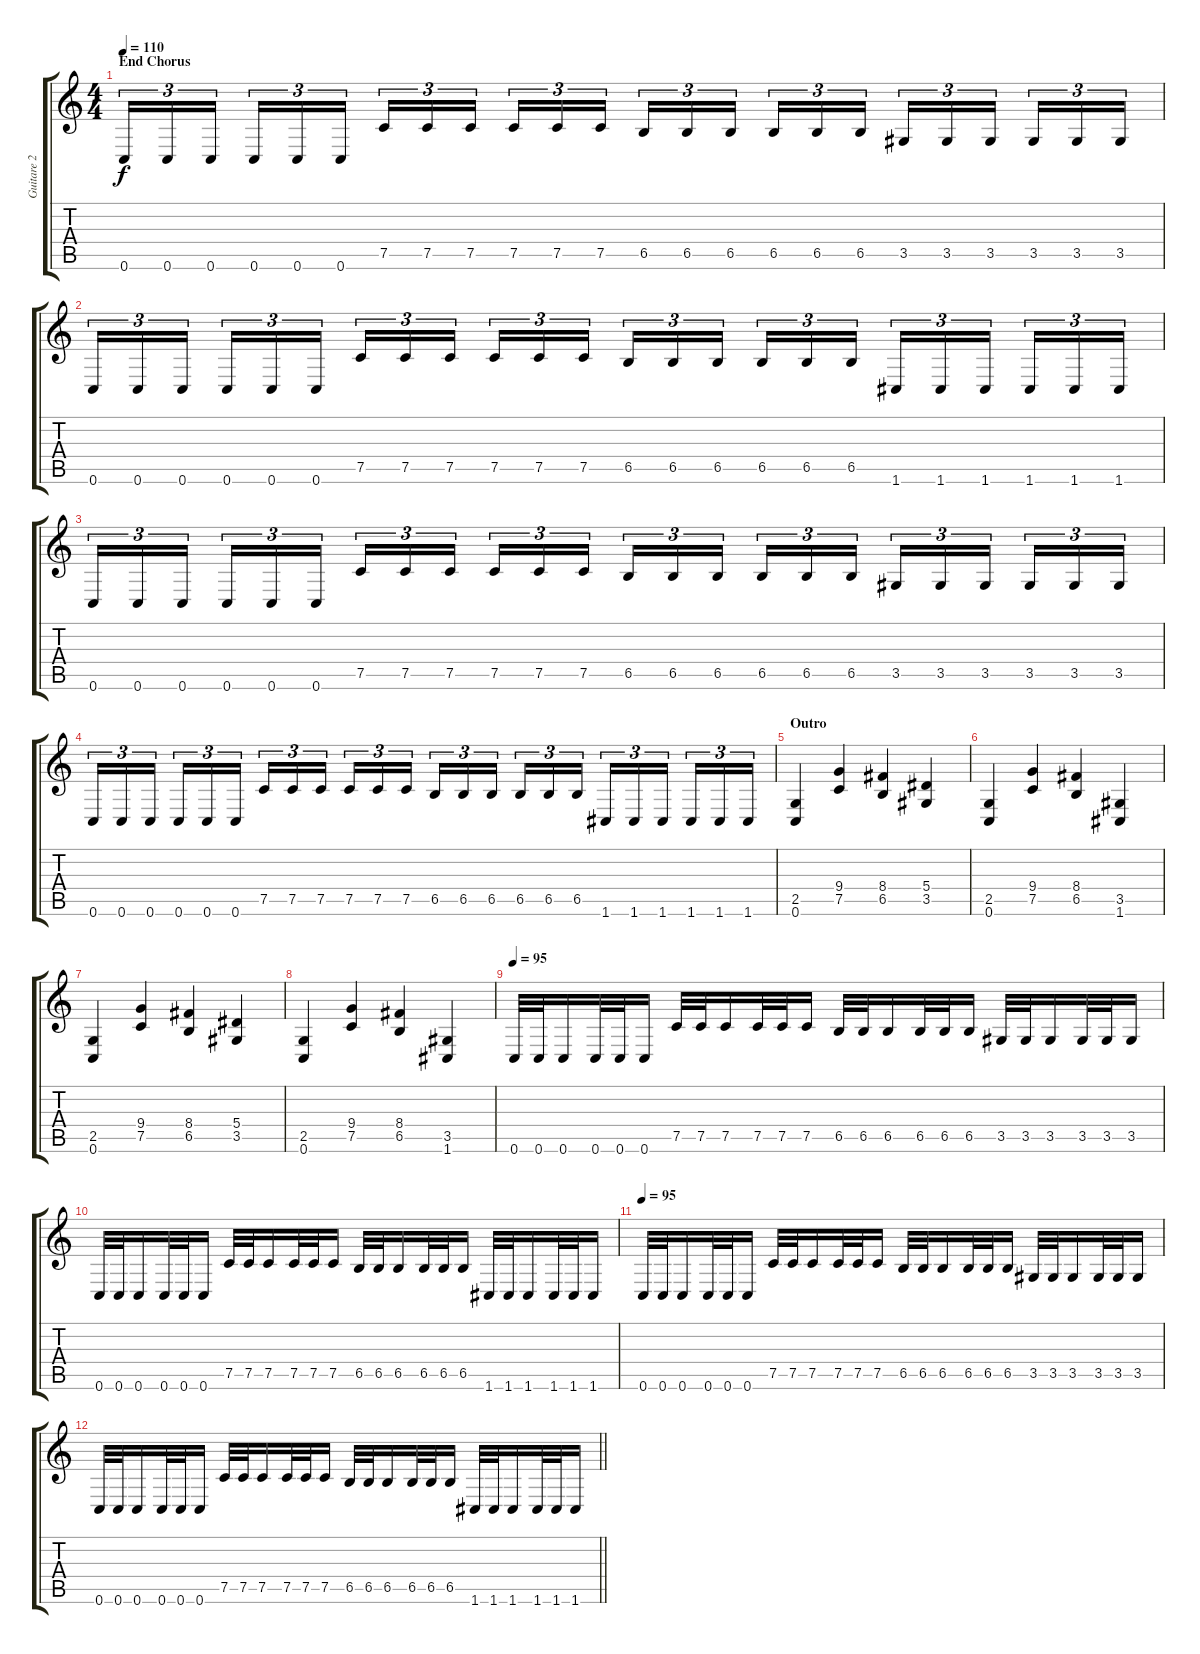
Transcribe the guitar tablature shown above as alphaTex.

\track ("Guitare 2" "Guitare 2") {instrument distortionguitar}
\staff {score tabs}
\tuning (C4 G3 Eb3 Bb2 F2 C2) {hide}
\ts (4 4)
\section ("" "End Chorus")
\tempo 110
\clef g2
\ks c
0.6.16{tu (3 2) dy f} 0.6.16{tu (3 2)} 0.6.16{tu (3 2)} 0.6.16{tu (3 2)} 0.6.16{tu (3 2)} 0.6.16{tu (3 2)} 7.5.16{tu (3 2)} 7.5.16{tu (3 2)} 7.5.16{tu (3 2)} 7.5.16{tu (3 2)} 7.5.16{tu (3 2)} 7.5.16{tu (3 2)} 6.5.16{tu (3 2)} 6.5.16{tu (3 2)} 6.5.16{tu (3 2)} 6.5.16{tu (3 2)} 6.5.16{tu (3 2)} 6.5.16{tu (3 2)} 3.5.16{tu (3 2)} 3.5.16{tu (3 2)} 3.5.16{tu (3 2)} 3.5.16{tu (3 2)} 3.5.16{tu (3 2)} 3.5.16{tu (3 2)} |
0.6.16{tu (3 2)} 0.6.16{tu (3 2)} 0.6.16{tu (3 2)} 0.6.16{tu (3 2)} 0.6.16{tu (3 2)} 0.6.16{tu (3 2)} 7.5.16{tu (3 2)} 7.5.16{tu (3 2)} 7.5.16{tu (3 2)} 7.5.16{tu (3 2)} 7.5.16{tu (3 2)} 7.5.16{tu (3 2)} 6.5.16{tu (3 2)} 6.5.16{tu (3 2)} 6.5.16{tu (3 2)} 6.5.16{tu (3 2)} 6.5.16{tu (3 2)} 6.5.16{tu (3 2)} 1.6.16{tu (3 2)} 1.6.16{tu (3 2)} 1.6.16{tu (3 2)} 1.6.16{tu (3 2)} 1.6.16{tu (3 2)} 1.6.16{tu (3 2)} |
0.6.16{tu (3 2)} 0.6.16{tu (3 2)} 0.6.16{tu (3 2)} 0.6.16{tu (3 2)} 0.6.16{tu (3 2)} 0.6.16{tu (3 2)} 7.5.16{tu (3 2)} 7.5.16{tu (3 2)} 7.5.16{tu (3 2)} 7.5.16{tu (3 2)} 7.5.16{tu (3 2)} 7.5.16{tu (3 2)} 6.5.16{tu (3 2)} 6.5.16{tu (3 2)} 6.5.16{tu (3 2)} 6.5.16{tu (3 2)} 6.5.16{tu (3 2)} 6.5.16{tu (3 2)} 3.5.16{tu (3 2)} 3.5.16{tu (3 2)} 3.5.16{tu (3 2)} 3.5.16{tu (3 2)} 3.5.16{tu (3 2)} 3.5.16{tu (3 2)} |
0.6.16{tu (3 2)} 0.6.16{tu (3 2)} 0.6.16{tu (3 2)} 0.6.16{tu (3 2)} 0.6.16{tu (3 2)} 0.6.16{tu (3 2)} 7.5.16{tu (3 2)} 7.5.16{tu (3 2)} 7.5.16{tu (3 2)} 7.5.16{tu (3 2)} 7.5.16{tu (3 2)} 7.5.16{tu (3 2)} 6.5.16{tu (3 2)} 6.5.16{tu (3 2)} 6.5.16{tu (3 2)} 6.5.16{tu (3 2)} 6.5.16{tu (3 2)} 6.5.16{tu (3 2)} 1.6.16{tu (3 2)} 1.6.16{tu (3 2)} 1.6.16{tu (3 2)} 1.6.16{tu (3 2)} 1.6.16{tu (3 2)} 1.6.16{tu (3 2)} |
\section ("" "Outro")
(2.5 0.6).4 (9.4 7.5).4 (8.4 6.5).4 (5.4 3.5).4 |
(2.5 0.6).4 (9.4 7.5).4 (8.4 6.5).4 (3.5 1.6).4 |
(2.5 0.6).4 (9.4 7.5).4 (8.4 6.5).4 (5.4 3.5).4 |
(2.5 0.6).4 (9.4 7.5).4 (8.4 6.5).4 (3.5 1.6).4 |
\tempo 95
0.6.32 0.6.32 0.6.16 0.6.32 0.6.32 0.6.16 7.5.32 7.5.32 7.5.16 7.5.32 7.5.32 7.5.16 6.5.32 6.5.32 6.5.16 6.5.32 6.5.32 6.5.16 3.5.32 3.5.32 3.5.16 3.5.32 3.5.32 3.5.16 |
0.6.32 0.6.32 0.6.16 0.6.32 0.6.32 0.6.16 7.5.32 7.5.32 7.5.16 7.5.32 7.5.32 7.5.16 6.5.32 6.5.32 6.5.16 6.5.32 6.5.32 6.5.16 1.6.32 1.6.32 1.6.16 1.6.32 1.6.32 1.6.16 |
\tempo 95
0.6.32 0.6.32 0.6.16 0.6.32 0.6.32 0.6.16 7.5.32 7.5.32 7.5.16 7.5.32 7.5.32 7.5.16 6.5.32 6.5.32 6.5.16 6.5.32 6.5.32 6.5.16 3.5.32 3.5.32 3.5.16 3.5.32 3.5.32 3.5.16 |
\barLineRight lightlight
0.6.32 0.6.32 0.6.16 0.6.32 0.6.32 0.6.16 7.5.32 7.5.32 7.5.16 7.5.32 7.5.32 7.5.16 6.5.32 6.5.32 6.5.16 6.5.32 6.5.32 6.5.16 1.6.32 1.6.32 1.6.16 1.6.32 1.6.32 1.6.16
